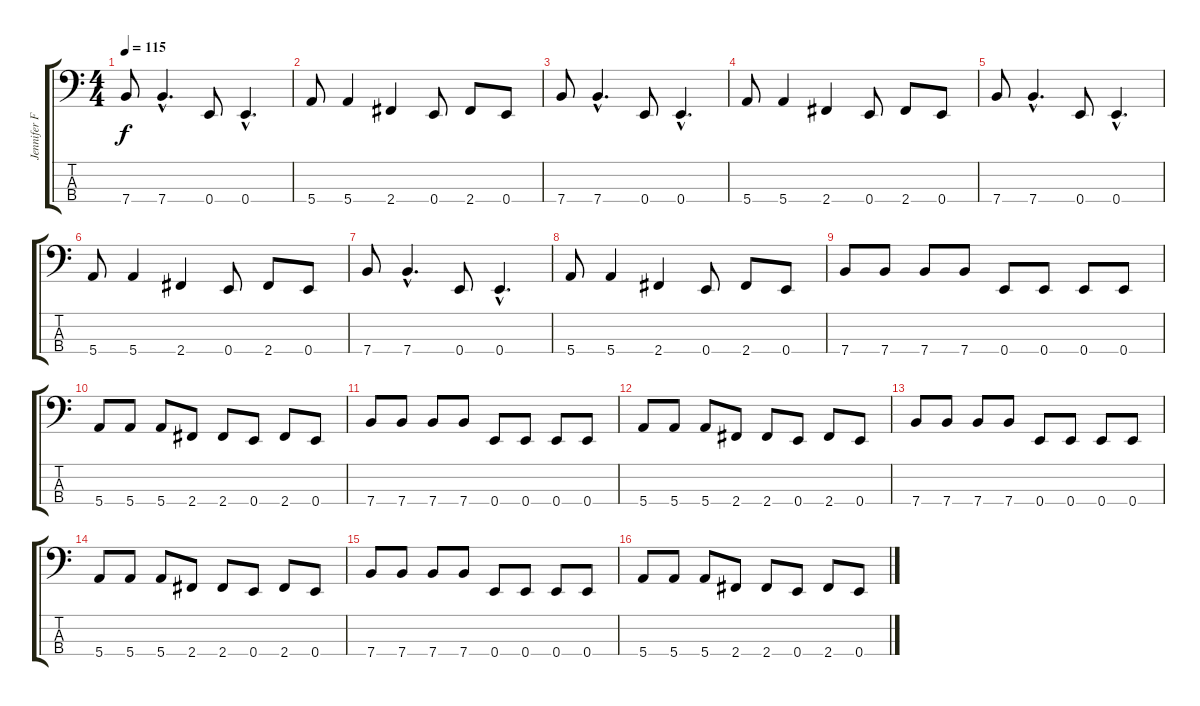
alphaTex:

\track ("Jennifer Finch" "Jennifer F") {instrument electricbasspick}
\staff {score tabs}
\tuning (G2 D2 A1 E1) {hide}
\ts (4 4)
\tempo 115
\clef f4
\ks c
7.4.8{dy f instrument electricbasspick} 7.4{hac}.4{d} 0.4.8 0.4{hac}.4{d} |
5.4.8 5.4.4 2.4.4 0.4.8 2.4.8 0.4.8 |
7.4.8 7.4{hac}.4{d} 0.4.8 0.4{hac}.4{d} |
5.4.8 5.4.4 2.4.4 0.4.8 2.4.8 0.4.8 |
7.4.8 7.4{hac}.4{d} 0.4.8 0.4{hac}.4{d} |
5.4.8 5.4.4 2.4.4 0.4.8 2.4.8 0.4.8 |
7.4.8 7.4{hac}.4{d} 0.4.8 0.4{hac}.4{d} |
5.4.8 5.4.4 2.4.4 0.4.8 2.4.8 0.4.8 |
7.4.8 7.4.8 7.4.8 7.4.8 0.4.8 0.4.8 0.4.8 0.4.8 |
5.4.8 5.4.8 5.4.8 2.4.8 2.4.8 0.4.8 2.4.8 0.4.8 |
7.4.8 7.4.8 7.4.8 7.4.8 0.4.8 0.4.8 0.4.8 0.4.8 |
5.4.8 5.4.8 5.4.8 2.4.8 2.4.8 0.4.8 2.4.8 0.4.8 |
7.4.8 7.4.8 7.4.8 7.4.8 0.4.8 0.4.8 0.4.8 0.4.8 |
5.4.8 5.4.8 5.4.8 2.4.8 2.4.8 0.4.8 2.4.8 0.4.8 |
7.4.8 7.4.8 7.4.8 7.4.8 0.4.8 0.4.8 0.4.8 0.4.8 |
5.4.8 5.4.8 5.4.8 2.4.8 2.4.8 0.4.8 2.4.8 0.4.8
